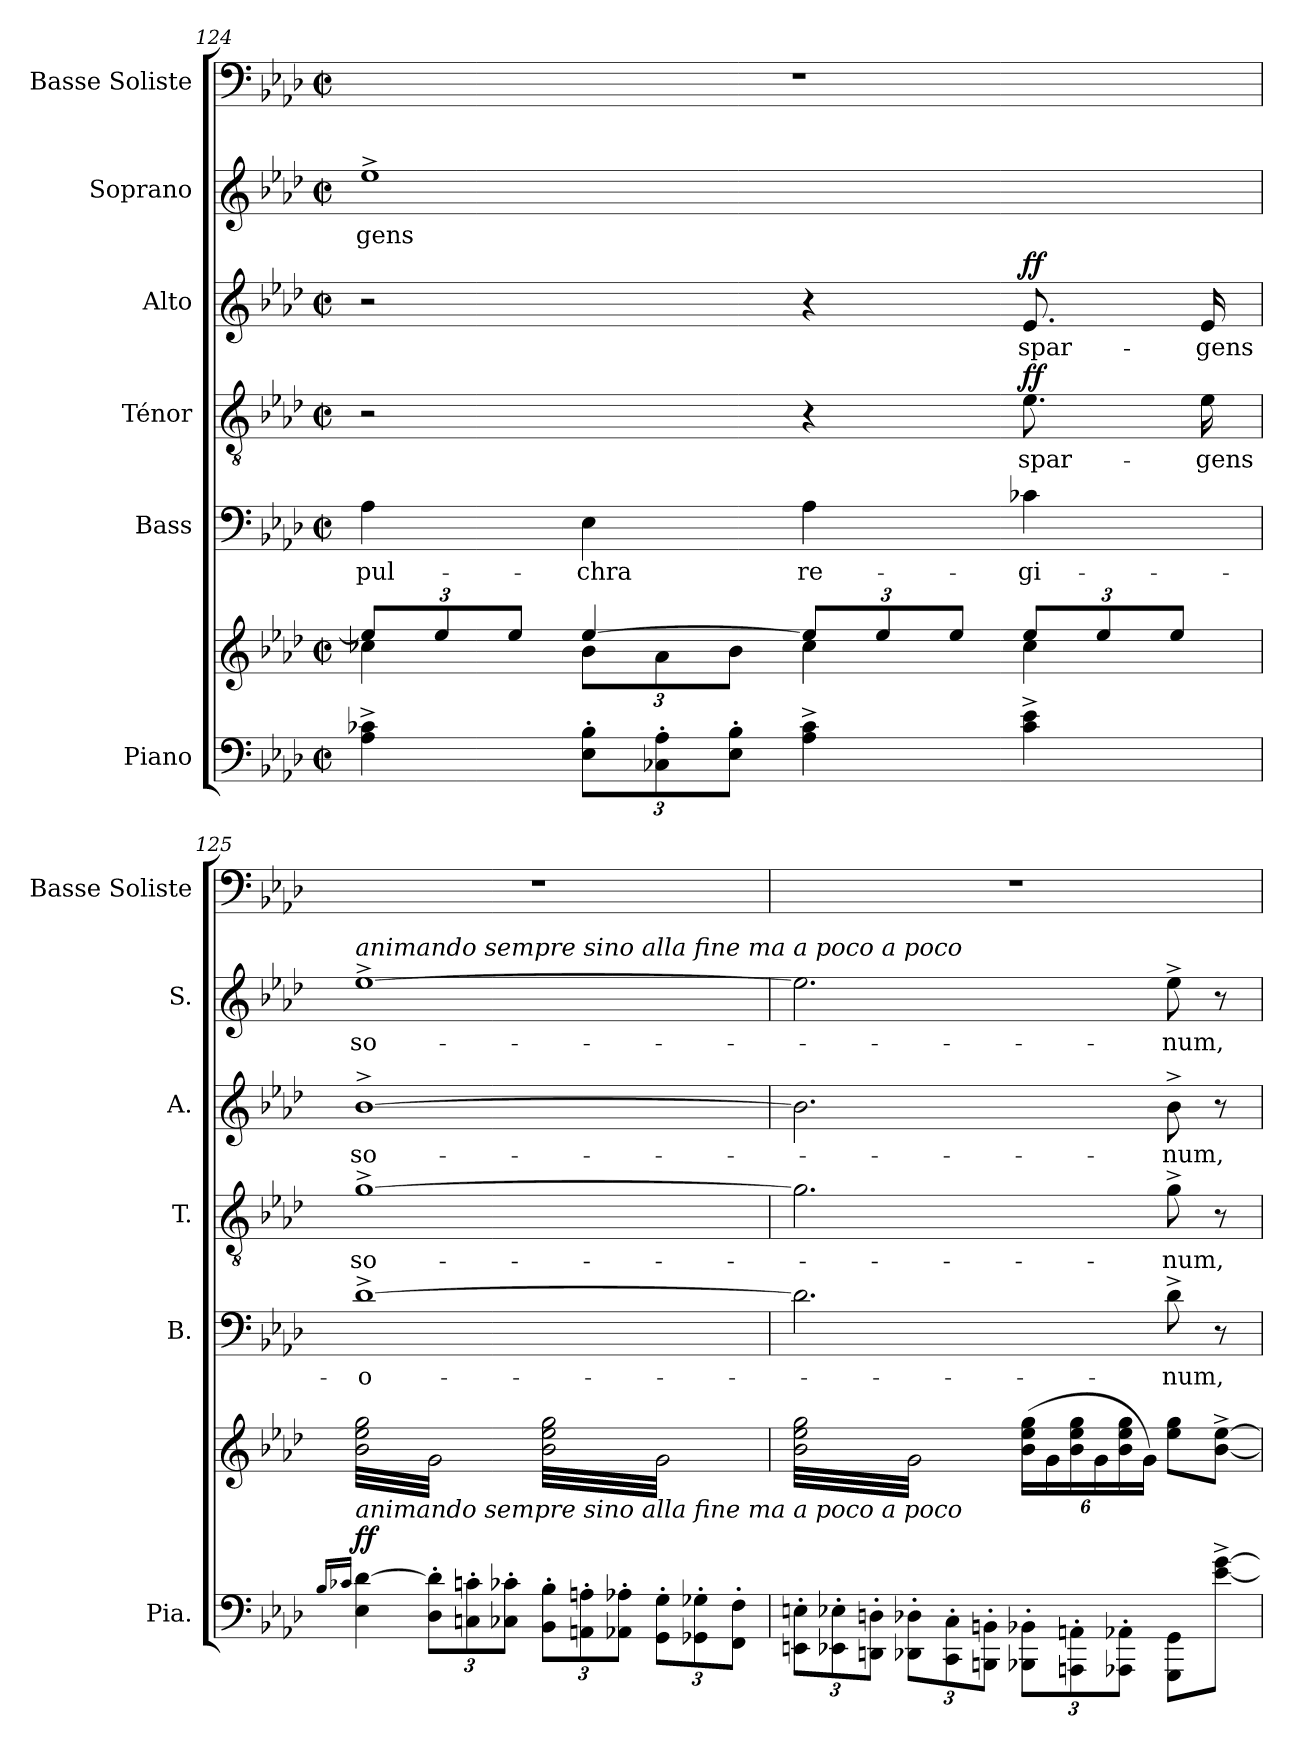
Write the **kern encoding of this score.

**kern	**kern	**dynam	**kern	**text	**kern	**text	**dynam	**kern	**text	**dynam	**kern	**text	**kern
*part6	*part6	*part6	*part5	*part5	*part4	*part4	*part4	*part3	*part3	*part3	*part2	*part2	*part1
*staff7	*staff6	*staff6/7	*staff5	*staff5	*staff4	*staff4	*staff4	*staff3	*staff3	*staff3	*staff2	*staff2	*staff1
*I"Piano	*	*	*I"Bass	*	*I"Ténor	*	*	*I"Alto	*	*	*I"Soprano	*	*I"Basse Soliste
*I'Pia.	*	*	*I'B.	*	*I'T.	*	*	*I'A.	*	*	*I'S.	*	*I'Basse Soliste
*clefF4	*clefG2	*	*clefF4	*	*clefGv2	*	*	*clefG2	*	*	*clefG2	*	*clefF4
*k[b-e-a-d-]	*k[b-e-a-d-]	*	*k[b-e-a-d-]	*	*k[b-e-a-d-]	*	*	*k[b-e-a-d-]	*	*	*k[b-e-a-d-]	*	*k[b-e-a-d-]
*M2/2	*M2/2	*	*M2/2	*	*M2/2	*	*	*M2/2	*	*	*M2/2	*	*M2/2
*met(c|)	*met(c|)	*	*met(c|)	*	*met(c|)	*	*	*met(c|)	*	*	*met(c|)	*	*met(c|)
*	*Xbrackettup	*	*	*	*	*	*	*	*	*	*	*	*
=124	=124	=124	=124	=124	=124	=124	=124	=124	=124	=124	=124	=124	=124
*	*^	*	*	*	*	*	*	*	*	*	*	*	*
!	!	!	!	!	!LO:LY:b	!	!	!	!	!	!	!	!LO:LY:b	!
4A-\^ 4c-X\^	12ee-/L]	4cc-X\	.	4A-\	-pul-	2r	.	.	2r	.	.	1ee-^	-gens	1r
.	12ee-/	.	.	.	.	.	.	.	.	.	.	.	.	.
.	12ee-/J	.	.	.	.	.	.	.	.	.	.	.	.	.
*Xbrackettup	*	*	*	*	*	*	*	*	*	*	*	*	*	*
!	!	!	!	!	!LO:LY:b	!	!	!	!	!	!	!	!	!
12E-\' 12B-\'L	[4ee-/	12b-\L	.	4E-\	-chra	.	.	.	.	.	.	.	.	.
12C-X\' 12A-\'	.	12a-\	.	.	.	.	.	.	.	.	.	.	.	.
12E-\' 12B-\'J	.	12b-\J	.	.	.	.	.	.	.	.	.	.	.	.
!	!	!	!	!	!LO:LY:b	!	!	!	!	!	!	!	!	!
4A-\^ 4c-\^	12ee-/L]	4cc-\	.	4A-\	re-	4r	.	.	4r	.	.	.	.	.
.	12ee-/	.	.	.	.	.	.	.	.	.	.	.	.	.
.	12ee-/J	.	.	.	.	.	.	.	.	.	.	.	.	.
!	!	!	!	!	!LO:LY:b	!	!LO:LY:b	!LO:DY:a	!	!LO:LY:b	!LO:DY:a	!	!	!
4c-\^ 4e-\^	12ee-/L	4cc-\	.	4c-X\	-gi-	8.e-\	spar-	ff	8.e-/	spar-	ff	.	.	.
.	12ee-/	.	.	.	.	.	.	.	.	.	.	.	.	.
.	12ee-/J	.	.	.	.	.	.	.	.	.	.	.	.	.
!	!	!	!	!	!	!	!LO:LY:b	!	!	!LO:LY:b	!	!	!	!
.	.	.	.	.	.	16e-\	-gens	.	16e-/	-gens	.	.	.	.
*	*v	*v	*	*	*	*	*	*	*	*	*	*	*	*
=125	=125	=125	=125	=125	=125	=125	=125	=125	=125	=125	=125	=125	=125
16qB-/LL	.	.	.	.	.	.	.	.	.	.	.	.	.
16qc-X/JJ	.	.	.	.	.	.	.	.	.	.	.	.	.
!	!	!	!	!	!	!	!	!	!	!	!LO:TX:a:i:t=animando sempre sino alla fine ma a poco a poco	!	!
!LO:TX:a:i:t=animando sempre sino alla fine ma a poco a poco	!	!	!	!	!	!	!	!	!	!	!	!	!
!	!LO:N:vis=16.	!LO:DY:a=2	!	!LO:LY:b	!	!LO:LY:b	!	!	!LO:LY:b	!	!	!LO:LY:b	!
*	*tremolo	*	*	*	*	*	*	*	*	*	*	*	*
4E-\ [4d-\	(32b-\ 32ee-\ 32gg\LLL	ff	[1d-^	-o-	[1g^	so-	.	[1b-^	so-	.	[1ee-^	so-	1r
.	32g\)	.	.	.	.	.	.	.	.	.	.	.	.
.	32b-\ 32ee-\ 32gg\	.	.	.	.	.	.	.	.	.	.	.	.
.	32g\)	.	.	.	.	.	.	.	.	.	.	.	.
.	32b-\ 32ee-\ 32gg\	.	.	.	.	.	.	.	.	.	.	.	.
.	32g\)	.	.	.	.	.	.	.	.	.	.	.	.
.	32b-\ 32ee-\ 32gg\	.	.	.	.	.	.	.	.	.	.	.	.
.	32g\)	.	.	.	.	.	.	.	.	.	.	.	.
!	!LO:N:vis=4.	!	!	!	!	!	!	!	!	!	!	!	!
12D-\' 12d-\]'L	32b-\ 32ee-\ 32gg\	.	.	.	.	.	.	.	.	.	.	.	.
.	32g\)	.	.	.	.	.	.	.	.	.	.	.	.
.	32b-\ 32ee-\ 32gg\	.	.	.	.	.	.	.	.	.	.	.	.
12Cn\' 12cn\'	.	.	.	.	.	.	.	.	.	.	.	.	.
.	32g\)	.	.	.	.	.	.	.	.	.	.	.	.
.	32b-\ 32ee-\ 32gg\	.	.	.	.	.	.	.	.	.	.	.	.
.	32g\)	.	.	.	.	.	.	.	.	.	.	.	.
12C-X\' 12c-X\'J	.	.	.	.	.	.	.	.	.	.	.	.	.
.	32b-\ 32ee-\ 32gg\	.	.	.	.	.	.	.	.	.	.	.	.
.	32g\)JJJ	.	.	.	.	.	.	.	.	.	.	.	.
!	!LO:N:vis=16.	!	!	!	!	!	!	!	!	!	!	!	!
12BB-\' 12B-\'L	(32b-\ 32ee-\ 32gg\LLL	.	.	.	.	.	.	.	.	.	.	.	.
.	32g\)	.	.	.	.	.	.	.	.	.	.	.	.
.	32b-\ 32ee-\ 32gg\	.	.	.	.	.	.	.	.	.	.	.	.
12AAn\' 12An\'	.	.	.	.	.	.	.	.	.	.	.	.	.
.	32g\)	.	.	.	.	.	.	.	.	.	.	.	.
.	32b-\ 32ee-\ 32gg\	.	.	.	.	.	.	.	.	.	.	.	.
.	32g\)	.	.	.	.	.	.	.	.	.	.	.	.
12AA-X\' 12A-X\'J	.	.	.	.	.	.	.	.	.	.	.	.	.
.	32b-\ 32ee-\ 32gg\	.	.	.	.	.	.	.	.	.	.	.	.
.	32g\)	.	.	.	.	.	.	.	.	.	.	.	.
!	!LO:N:vis=4.	!	!	!	!	!	!	!	!	!	!	!	!
12GG\' 12G\'L	32b-\ 32ee-\ 32gg\	.	.	.	.	.	.	.	.	.	.	.	.
.	32g\)	.	.	.	.	.	.	.	.	.	.	.	.
.	32b-\ 32ee-\ 32gg\	.	.	.	.	.	.	.	.	.	.	.	.
12GG-X\' 12G-X\'	.	.	.	.	.	.	.	.	.	.	.	.	.
.	32g\)	.	.	.	.	.	.	.	.	.	.	.	.
.	32b-\ 32ee-\ 32gg\	.	.	.	.	.	.	.	.	.	.	.	.
.	32g\)	.	.	.	.	.	.	.	.	.	.	.	.
12FF\' 12F\'J	.	.	.	.	.	.	.	.	.	.	.	.	.
.	32b-\ 32ee-\ 32gg\	.	.	.	.	.	.	.	.	.	.	.	.
.	32g\)JJJ	.	.	.	.	.	.	.	.	.	.	.	.
!!LO:LB:g=z
=126	=126	=126	=126	=126	=126	=126	=126	=126	=126	=126	=126	=126	=126
!	!LO:N:vis=16.	!	!	!	!	!	!	!	!	!	!	!	!
12EEn\' 12En\'L	(32b-\ 32ee-\ 32gg\LLL	.	2.d-\]	.	2.g\]	.	.	2.b-\]	.	.	2.ee-\]	.	1r
.	32g\)	.	.	.	.	.	.	.	.	.	.	.	.
.	32b-\ 32ee-\ 32gg\	.	.	.	.	.	.	.	.	.	.	.	.
12EE-X\' 12E-X\'	.	.	.	.	.	.	.	.	.	.	.	.	.
.	32g\)	.	.	.	.	.	.	.	.	.	.	.	.
.	32b-\ 32ee-\ 32gg\	.	.	.	.	.	.	.	.	.	.	.	.
.	32g\)	.	.	.	.	.	.	.	.	.	.	.	.
12DDn\' 12Dn\'J	.	.	.	.	.	.	.	.	.	.	.	.	.
.	32b-\ 32ee-\ 32gg\	.	.	.	.	.	.	.	.	.	.	.	.
.	32g\)	.	.	.	.	.	.	.	.	.	.	.	.
!	!LO:N:vis=4.	!	!	!	!	!	!	!	!	!	!	!	!
12DD-X\' 12D-X\'L	32b-\ 32ee-\ 32gg\	.	.	.	.	.	.	.	.	.	.	.	.
.	32g\)	.	.	.	.	.	.	.	.	.	.	.	.
.	32b-\ 32ee-\ 32gg\	.	.	.	.	.	.	.	.	.	.	.	.
12CC\' 12C\'	.	.	.	.	.	.	.	.	.	.	.	.	.
.	32g\)	.	.	.	.	.	.	.	.	.	.	.	.
.	32b-\ 32ee-\ 32gg\	.	.	.	.	.	.	.	.	.	.	.	.
.	32g\)	.	.	.	.	.	.	.	.	.	.	.	.
12BBBn\' 12BBn\'J	.	.	.	.	.	.	.	.	.	.	.	.	.
.	32b-\ 32ee-\ 32gg\	.	.	.	.	.	.	.	.	.	.	.	.
.	32g\)JJJ	.	.	.	.	.	.	.	.	.	.	.	.
*	*Xtremolo	*	*	*	*	*	*	*	*	*	*	*	*
12BBB-X\' 12BB-X\'L	(24b-\ 24ee-\ 24gg\LL	.	.	.	.	.	.	.	.	.	.	.	.
.	.	.	.	.	.	.	.	.	.	.	.	.	.
.	24g\	.	.	.	.	.	.	.	.	.	.	.	.
.	.	.	.	.	.	.	.	.	.	.	.	.	.
12AAAn\' 12AAn\'	24b-\ 24ee-\ 24gg\	.	.	.	.	.	.	.	.	.	.	.	.
.	.	.	.	.	.	.	.	.	.	.	.	.	.
.	24g\	.	.	.	.	.	.	.	.	.	.	.	.
.	.	.	.	.	.	.	.	.	.	.	.	.	.
12AAA-X\' 12AA-X\'J	24b-\ 24ee-\ 24gg\	.	.	.	.	.	.	.	.	.	.	.	.
.	.	.	.	.	.	.	.	.	.	.	.	.	.
.	24g\JJ)	.	.	.	.	.	.	.	.	.	.	.	.
.	.	.	.	.	.	.	.	.	.	.	.	.	.
!	!	!	!	!LO:LY:b	!	!LO:LY:b	!	!	!LO:LY:b	!	!	!LO:LY:b	!
8GGG\ 8GG\L	8ee-\ 8gg\L	.	8d-^\	-num,	8g^\	-num,	.	8b-^\	-num,	.	8ee-^\	-num,	.
[8e-\^ [8g\^J	[8b-\^ [8ee-\^J	.	8r	.	8r	.	.	8r	.	.	8r	.	.
=	=	=	=	=	=	=	=	=	=	=	=	=	=
*-	*-	*-	*-	*-	*-	*-	*-	*-	*-	*-	*-	*-	*-
